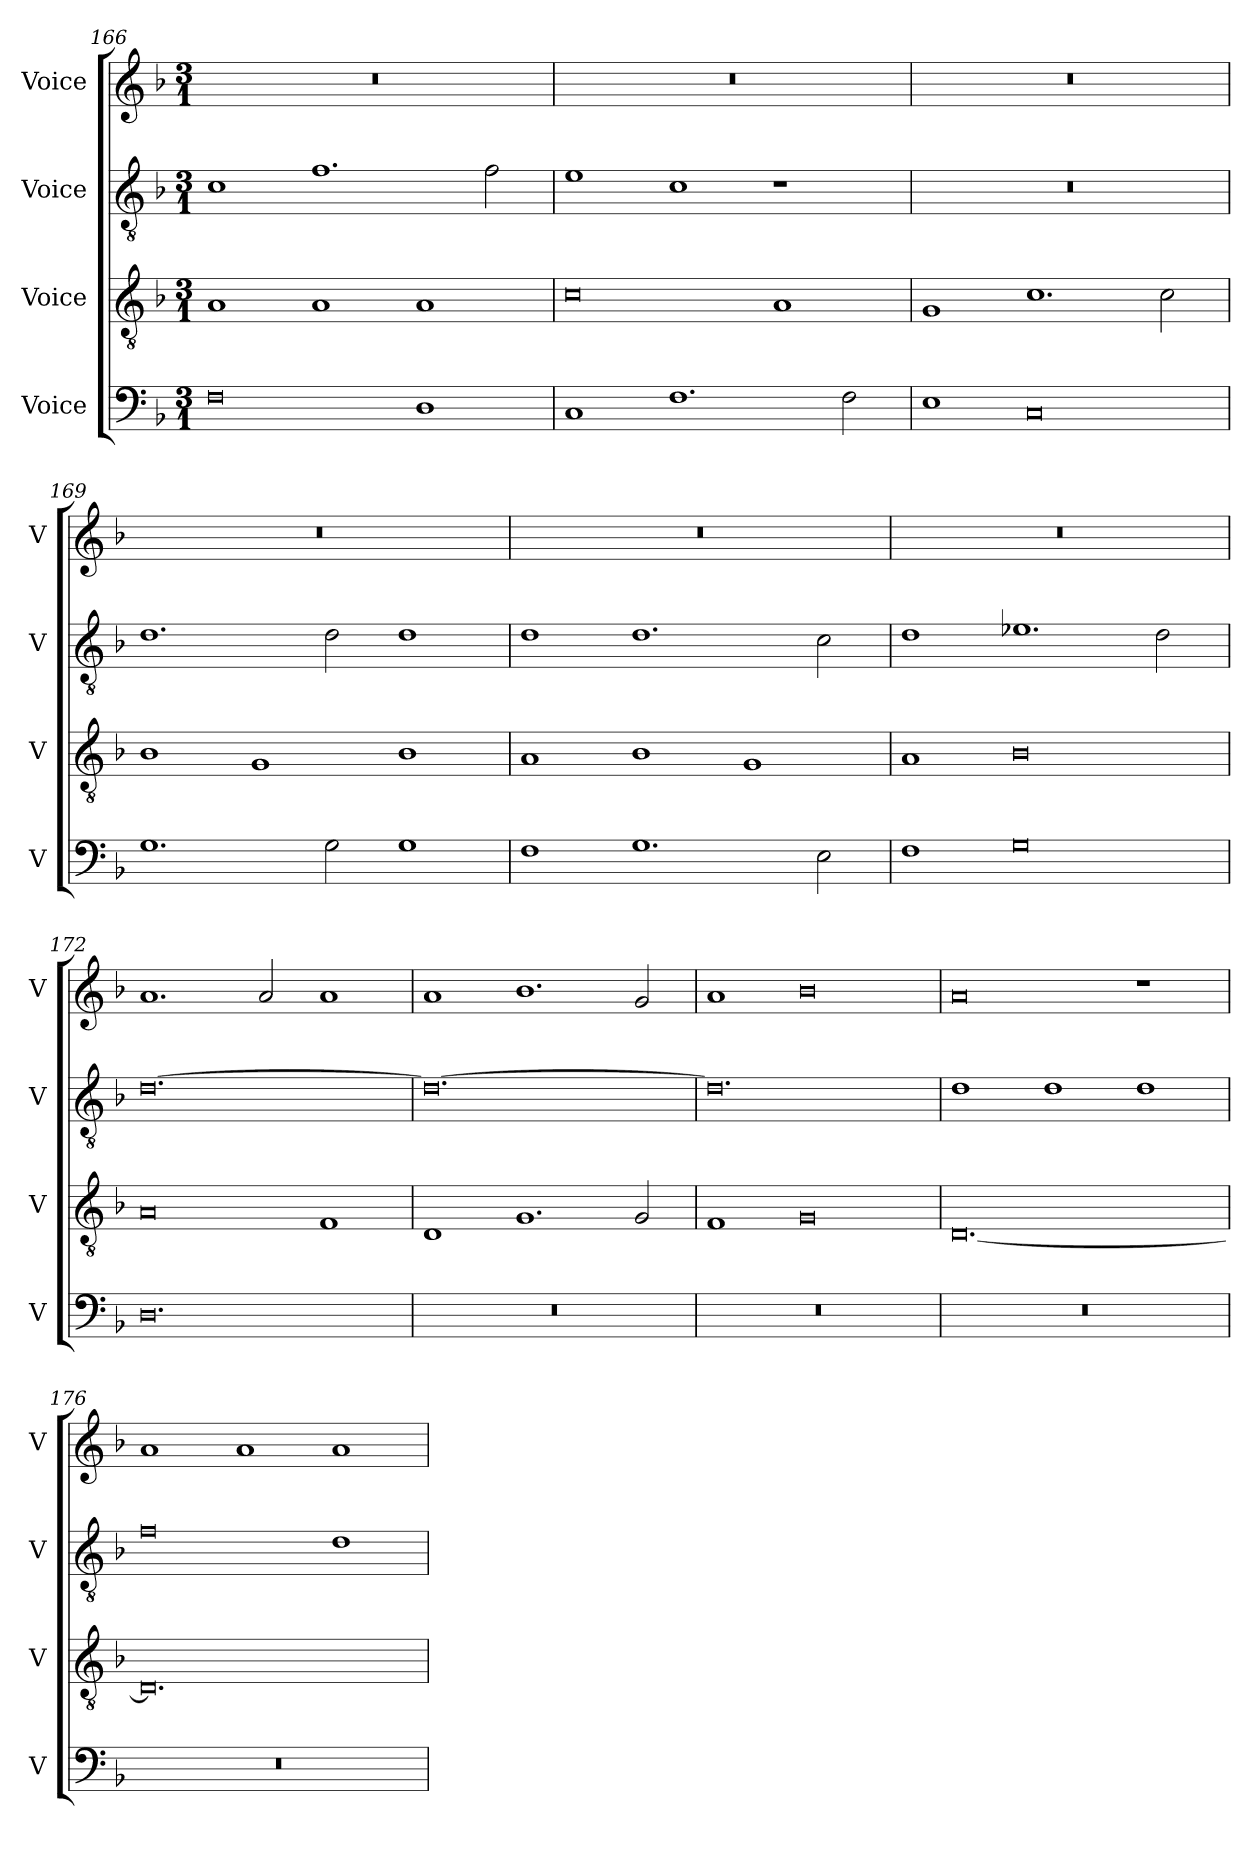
**kern	**kern	**kern	**kern
*part4	*part3	*part2	*part1
*staff4	*staff3	*staff2	*staff1
*I"Voice	*I"Voice	*I"Voice	*I"Voice
*I'V	*I'V	*I'V	*I'V
*clefF4	*clefGv2	*clefGv2	*clefG2
*k[b-]	*k[b-]	*k[b-]	*k[b-]
*M3/1	*M3/1	*M3/1	*M3/1
=166	=166	=166	=166
0F	1A	1c	0.r
.	1A	1.f	.
1D	1A	.	.
.	.	2f\	.
!!LO:PB:g=z
=167	=167	=167	=167
1C	0c	1e	0.r
1.F	.	1c	.
.	1A	1r	.
2F\	.	.	.
=168	=168	=168	=168
1E	1G	0.r	0.r
0C	1.c	.	.
.	2c\	.	.
=169	=169	=169	=169
1.G	1B-	1.d	0.r
.	1G	.	.
2G\	.	2d\	.
1G	1B-	1d	.
!!LO:LB:g=z
=170	=170	=170	=170
1F	1A	1d	0.r
1.G	1B-	1.d	.
.	1G	.	.
2E\	.	2c\	.
=171	=171	=171	=171
1F	1A	1d	0.r
0G	0B-	1.e-X	.
.	.	2d\	.
=172	=172	=172	=172
0.D	0A	[0.d	1.a
.	.	.	2a/
.	1F	.	1a
!!LO:LB:g=z
=173	=173	=173	=173
0.r	1D	0.d_	1a
.	1.G	.	1.b-
.	2G/	.	2g/
=174	=174	=174	=174
0.r	1F	0.d]	1a
.	0G	.	0b-
=175	=175	=175	=175
0.r	[0.D	1d	0a
.	.	1d	.
.	.	1d	1r
!!LO:LB:g=z
=176	=176	=176	=176
0.r	0.D]	0f	1a
.	.	.	1a
.	.	1d	1a
=	=	=	=
*-	*-	*-	*-
